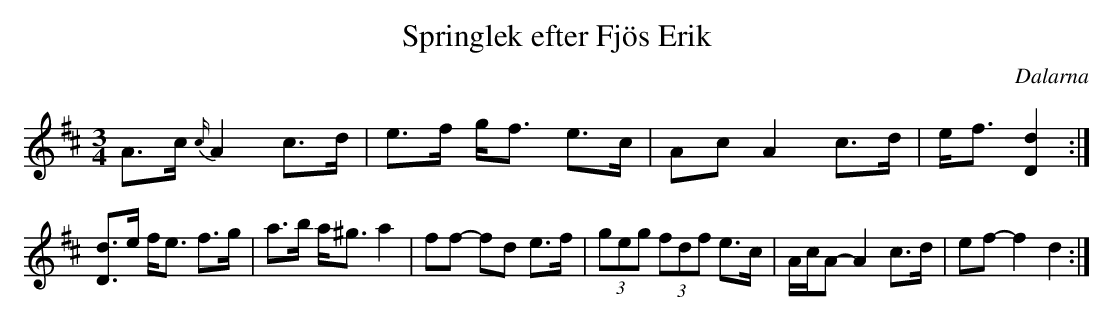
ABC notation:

X:1
T:Springlek efter Fjös Erik
O:Dalarna
M:3/4
L:1/8
K:D
A>c {c/}A2 c>d | e>f g<f e>c | Ac A2 c>d | e<f [d2D2] :|
[dD]>e f<e f>g | a>b a<^g a2 | ff- fd e>f | (3geg (3fdf e>c | A/c/A- A2 c>d | ef- f2 d2 :|
